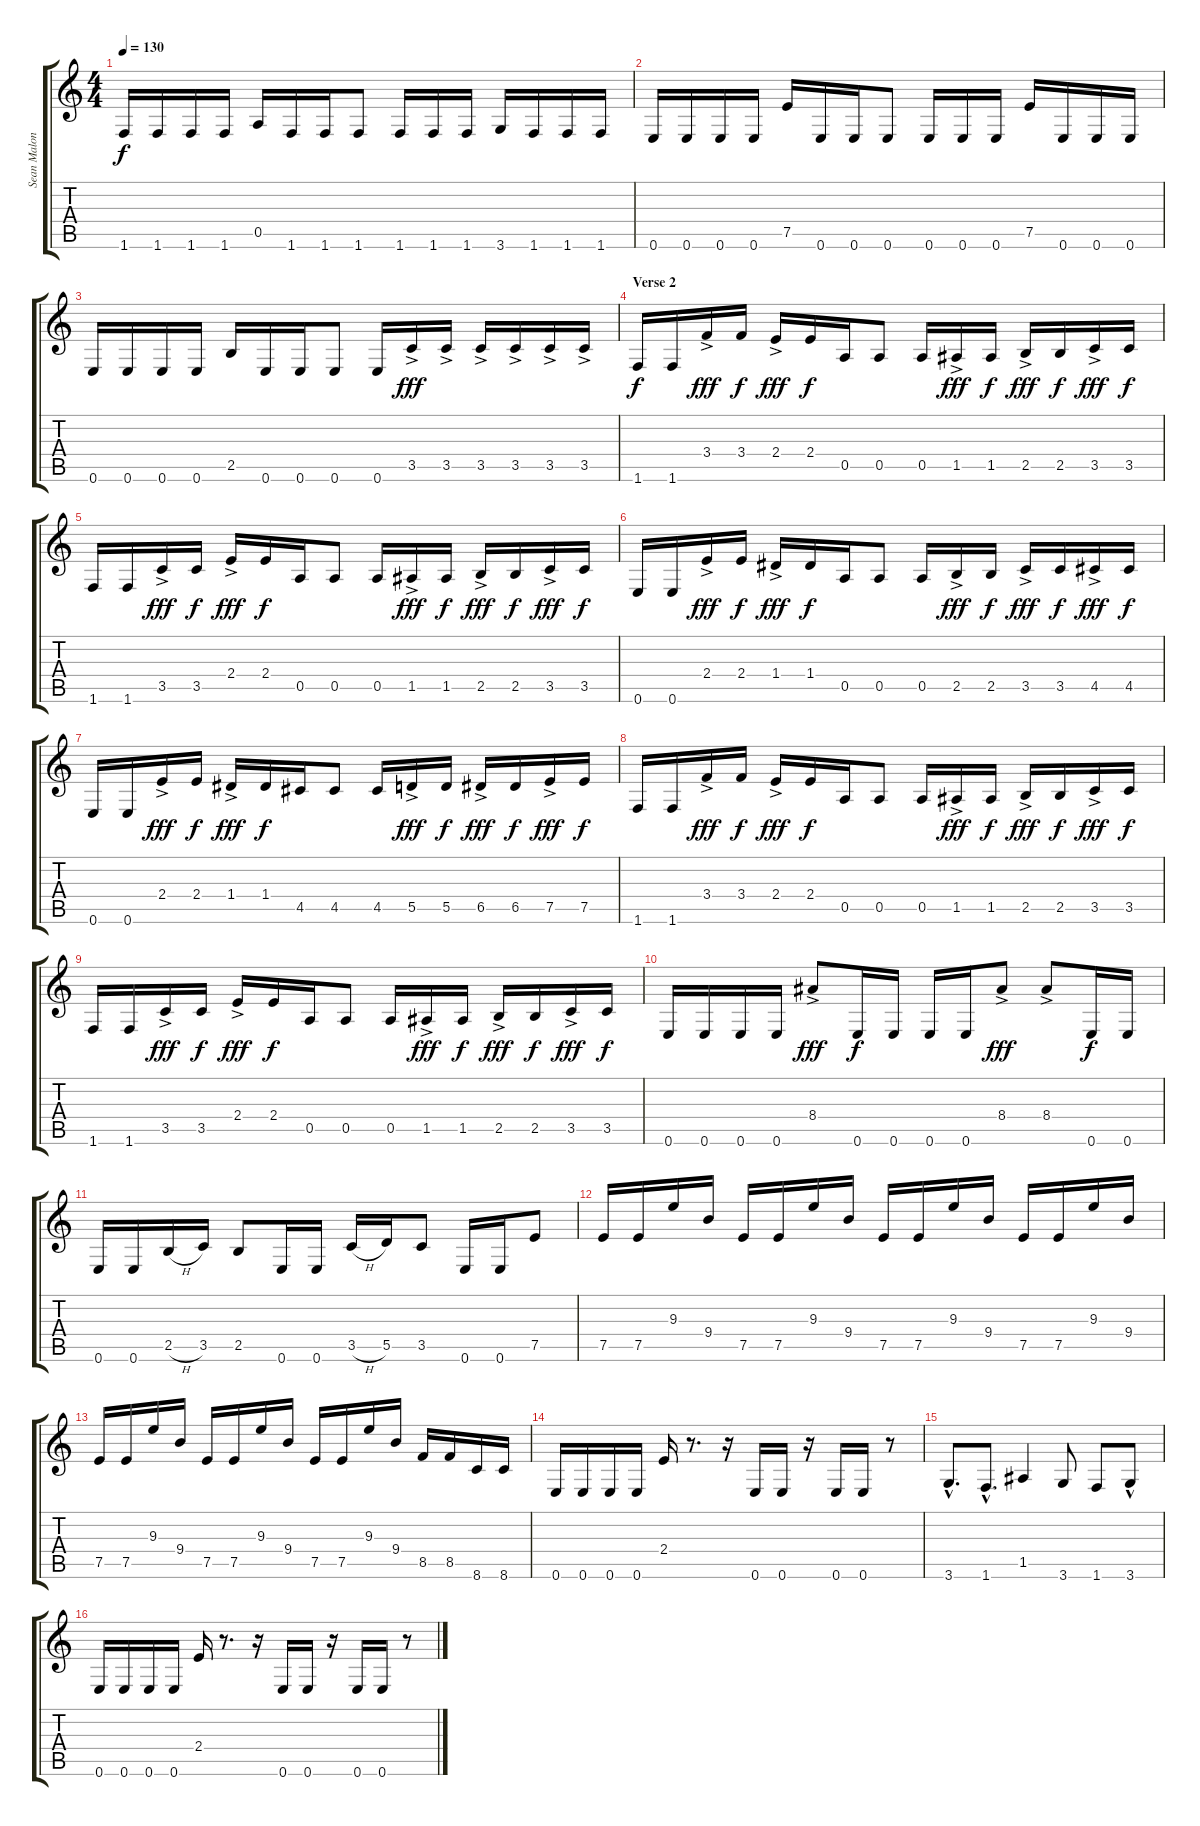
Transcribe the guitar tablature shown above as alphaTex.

\track ("Sean Malone" "Sean Malon") {instrument fretlessbass}
\staff {score tabs}
\tuning (E4 B3 G3 D3 A2 E2) {hide}
\ts (4 4)
\tempo 130
\clef g2
\ks c
1.6.16{dy f} 1.6.16 1.6.16 1.6.16 0.5.16 1.6.16 1.6.16 1.6.8 1.6.16 1.6.16 1.6.16 3.6.16 1.6.16 1.6.16 1.6.16 |
0.6.16 0.6.16 0.6.16 0.6.16 7.5.16 0.6.16 0.6.16 0.6.8 0.6.16 0.6.16 0.6.16 7.5.16 0.6.16 0.6.16 0.6.16 |
0.6.16 0.6.16 0.6.16 0.6.16 2.5.16 0.6.16 0.6.16 0.6.8 0.6.16 3.5{ac}.16{dy fff} 3.5{ac}.16 3.5{ac}.16 3.5{ac}.16 3.5{ac}.16 3.5{ac}.16 |
\section ("" "Verse 2")
1.6.16{dy f} 1.6.16 3.4{ac}.16{dy fff} 3.4.16{dy f} 2.4{ac}.16{dy fff} 2.4.16{dy f} 0.5.16 0.5.8 0.5.16 1.5{ac}.16{dy fff} 1.5.16{dy f} 2.5{ac}.16{dy fff} 2.5.16{dy f} 3.5{ac}.16{dy fff} 3.5.16{dy f} |
1.6.16 1.6.16 3.5{ac}.16{dy fff} 3.5.16{dy f} 2.4{ac}.16{dy fff} 2.4.16{dy f} 0.5.16 0.5.8 0.5.16 1.5{ac}.16{dy fff} 1.5.16{dy f} 2.5{ac}.16{dy fff} 2.5.16{dy f} 3.5{ac}.16{dy fff} 3.5.16{dy f} |
0.6.16 0.6.16 2.4{ac}.16{dy fff} 2.4.16{dy f} 1.4{ac}.16{dy fff} 1.4.16{dy f} 0.5.16 0.5.8 0.5.16 2.5{ac}.16{dy fff} 2.5.16{dy f} 3.5{ac}.16{dy fff} 3.5.16{dy f} 4.5{ac}.16{dy fff} 4.5.16{dy f} |
0.6.16 0.6.16 2.4{ac}.16{dy fff} 2.4.16{dy f} 1.4{ac}.16{dy fff} 1.4.16{dy f} 4.5.16 4.5.8 4.5.16 5.5{ac}.16{dy fff} 5.5.16{dy f} 6.5{ac}.16{dy fff} 6.5.16{dy f} 7.5{ac}.16{dy fff} 7.5.16{dy f} |
1.6.16 1.6.16 3.4{ac}.16{dy fff} 3.4.16{dy f} 2.4{ac}.16{dy fff} 2.4.16{dy f} 0.5.16 0.5.8 0.5.16 1.5{ac}.16{dy fff} 1.5.16{dy f} 2.5{ac}.16{dy fff} 2.5.16{dy f} 3.5{ac}.16{dy fff} 3.5.16{dy f} |
1.6.16 1.6.16 3.5{ac}.16{dy fff} 3.5.16{dy f} 2.4{ac}.16{dy fff} 2.4.16{dy f} 0.5.16 0.5.8 0.5.16 1.5{ac}.16{dy fff} 1.5.16{dy f} 2.5{ac}.16{dy fff} 2.5.16{dy f} 3.5{ac}.16{dy fff} 3.5.16{dy f} |
0.6.16 0.6.16 0.6.16 0.6.16 8.4{ac}.8{dy fff} 0.6.16{dy f} 0.6.16 0.6.16 0.6.16 8.4{ac}.8{dy fff} 8.4{ac}.8 0.6.16{dy f} 0.6.16 |
0.6.16 0.6.16 2.5{h}.16 3.5.16 2.5.8 0.6.16 0.6.16 3.5{h}.16 5.5.16 3.5.8 0.6.16 0.6.16 7.5.8 |
7.5.16 7.5.16 9.3.16 9.4.16 7.5.16 7.5.16 9.3.16 9.4.16 7.5.16 7.5.16 9.3.16 9.4.16 7.5.16 7.5.16 9.3.16 9.4.16 |
7.5.16 7.5.16 9.3.16 9.4.16 7.5.16 7.5.16 9.3.16 9.4.16 7.5.16 7.5.16 9.3.16 9.4.16 8.5.16 8.5.16 8.6.16 8.6.16 |
0.6.16 0.6.16 0.6.16 0.6.16 2.4.16 r.8{d} r.16 0.6.16 0.6.16 r.16 0.6.16 0.6.16 r.8 |
3.6{hac}.8{d} 1.6{hac}.8{d} 1.5.4 3.6.8 1.6.8 3.6{hac}.8 |
0.6.16 0.6.16 0.6.16 0.6.16 2.4.16 r.8{d} r.16 0.6.16 0.6.16 r.16 0.6.16 0.6.16 r.8
